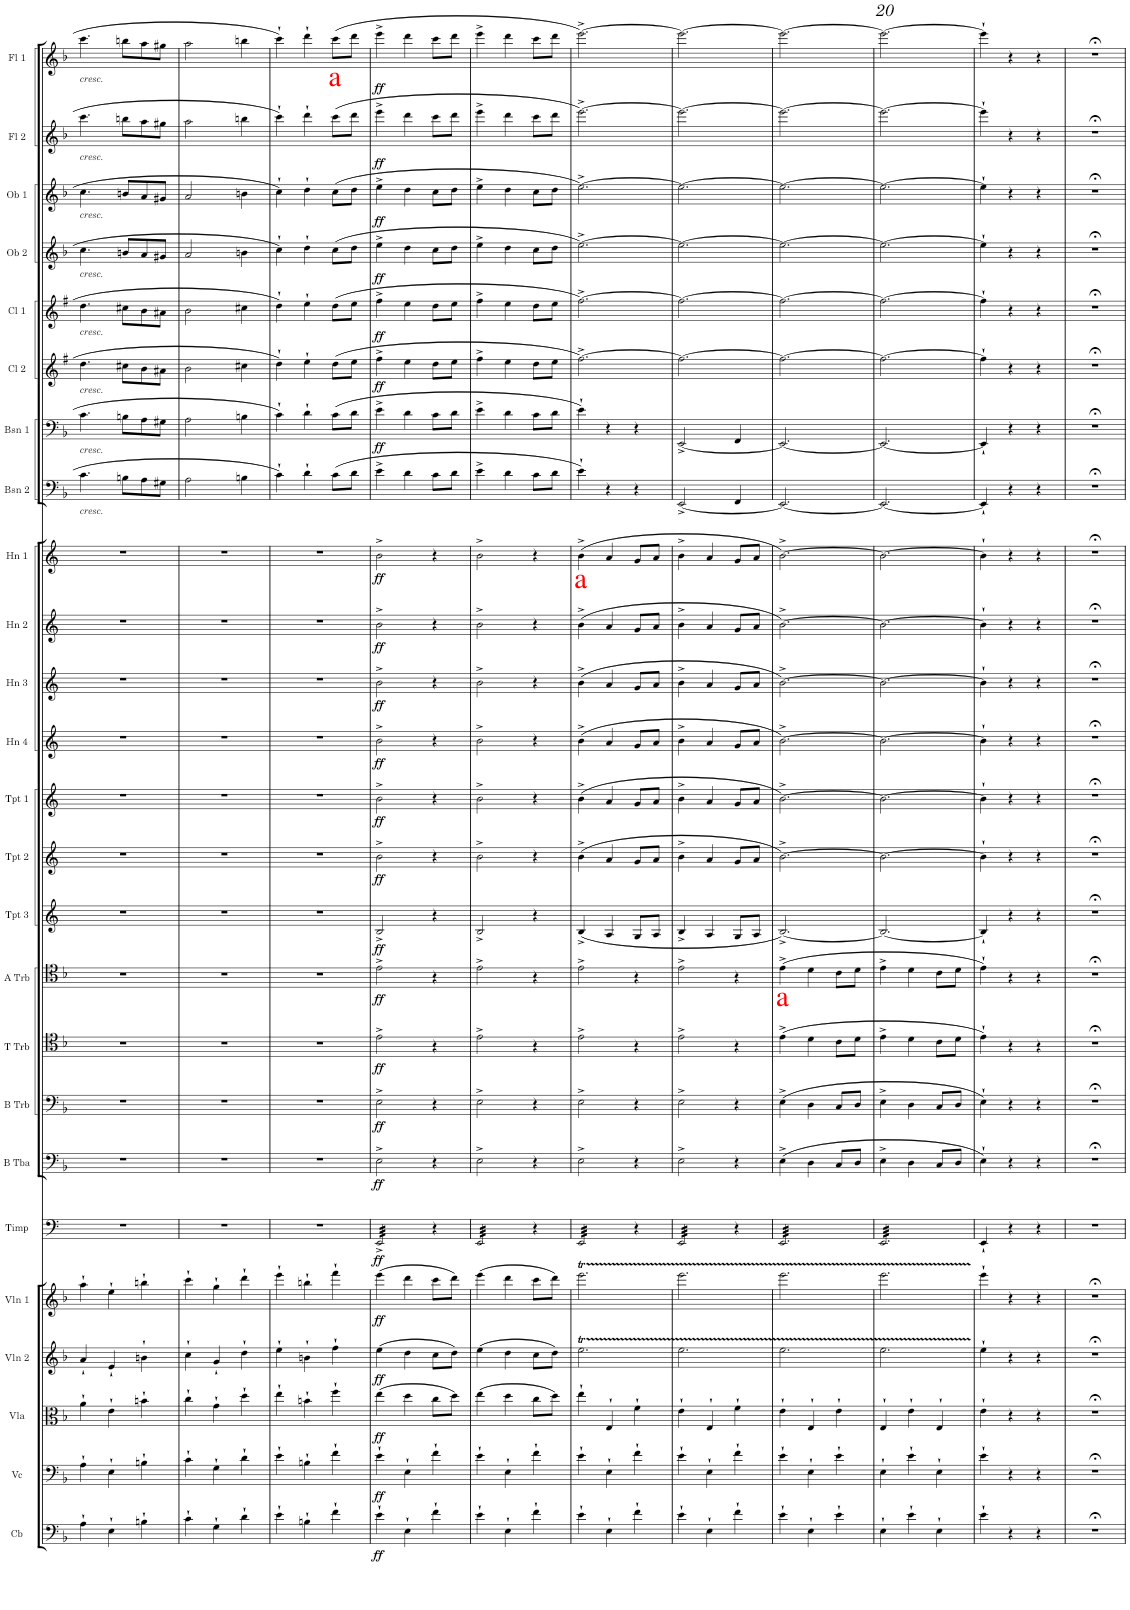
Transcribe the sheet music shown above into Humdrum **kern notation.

**kern	**dynam	**kern	**dynam	**kern	**dynam	**kern	**dynam	**kern	**dynam	**kern	**dynam	**kern	**dynam	**kern	**dynam	**kern	**dynam	**kern	**text	**dynam	**kern	**dynam	**kern	**dynam	**kern	**dynam	**kern	**dynam	**kern	**dynam	**kern	**dynam	**kern	**text	**dynam	**kern	**dynam	**kern	**dynam	**kern	**dynam	**kern	**dynam	**kern	**dynam	**kern	**dynam	**kern	**dynam	**kern	**text
*part25	*part25	*part24	*part24	*part23	*part23	*part22	*part22	*part21	*part21	*part20	*part20	*part19	*part19	*part18	*part18	*part17	*part17	*part16	*part16	*part16	*part15	*part15	*part14	*part14	*part13	*part13	*part12	*part12	*part11	*part11	*part10	*part10	*part9	*part9	*part9	*part8	*part8	*part7	*part7	*part6	*part6	*part5	*part5	*part4	*part4	*part3	*part3	*part2	*part2	*part1	*part1
*staff25	*staff25	*staff24	*staff24	*staff23	*staff23	*staff22	*staff22	*staff21	*staff21	*staff20	*staff20	*staff19	*staff19	*staff18	*staff18	*staff17	*staff17	*staff16	*staff16	*staff16	*staff15	*staff15	*staff14	*staff14	*staff13	*staff13	*staff12	*staff12	*staff11	*staff11	*staff10	*staff10	*staff9	*staff9	*staff9	*staff8	*staff8	*staff7	*staff7	*staff6	*staff6	*staff5	*staff5	*staff4	*staff4	*staff3	*staff3	*staff2	*staff2	*staff1	*staff1
*I"Contrabass	*	*I"Violoncello	*	*I"Viola	*	*I"Violin 2	*	*I"Violin 1	*	*I"Timpani	*	*I"Bass Tuba	*	*I"Bass Trombone	*	*I"Tenor Trombone	*	*I"Alto Trombone	*	*	*I"F Trumpet 3	*	*I"F Trumpet 2	*	*I"F Trumpet 1	*	*I"F Horn 4	*	*I"F Horn 3	*	*I"F Horn 2	*	*I"F Horn 1	*	*	*I"Bassoon 2	*	*I"Bassoon 1	*	*I"Bb Clarinet 2	*	*I"Bb Clarinet 1	*	*I"Oboe 2	*	*I"Oboe 1	*	*I"Flute 2	*	*I"Flute 1	*
*I'Cb	*	*I'Vc	*	*I'Vla	*	*I'Vln 2	*	*I'Vln 1	*	*I'Timp	*	*I'B Tba	*	*I'B Trb	*	*I'T Trb	*	*I'A Trb	*	*	*I'Tpt 3	*	*I'Tpt 2	*	*I'Tpt 1	*	*I'Hn 4	*	*I'Hn 3	*	*I'Hn 2	*	*I'Hn 1	*	*	*I'Bsn 2	*	*I'Bsn 1	*	*I'Cl 2	*	*I'Cl 1	*	*I'Ob 2	*	*I'Ob 1	*	*I'Fl 2	*	*I'Fl 1	*
!!LO:PB:g=z
*clefF4	*	*clefF4	*	*clefC3	*	*clefG2	*	*clefG2	*	*clefF4	*	*clefF4	*	*clefF4	*	*clefC4	*	*clefC4	*	*	*clefG2	*	*clefG2	*	*clefG2	*	*clefG2	*	*clefG2	*	*clefG2	*	*clefG2	*	*	*clefF4	*	*clefF4	*	*clefG2	*	*clefG2	*	*clefG2	*	*clefG2	*	*clefG2	*	*clefG2	*
*Trd7c12	*	*	*	*	*	*	*	*	*	*	*	*	*	*	*	*	*	*	*	*	*Trd1c2	*	*Trd1c2	*	*Trd1c2	*	*Trd4c7	*	*Trd4c7	*	*Trd4c7	*	*Trd4c7	*	*	*	*	*	*	*Trd1c2	*	*Trd1c2	*	*	*	*	*	*	*	*	*
*k[b-]	*	*k[b-]	*	*k[b-]	*	*k[b-]	*	*k[b-]	*	*k[]	*	*k[b-]	*	*k[b-]	*	*k[b-]	*	*k[b-]	*	*	*k[]	*	*k[]	*	*k[]	*	*k[]	*	*k[]	*	*k[]	*	*k[]	*	*	*k[b-]	*	*k[b-]	*	*k[f#]	*	*k[f#]	*	*k[b-]	*	*k[b-]	*	*k[b-]	*	*k[b-]	*
*M3/4	*	*M3/4	*	*M3/4	*	*M3/4	*	*M3/4	*	*M3/4	*	*M3/4	*	*M3/4	*	*M3/4	*	*M3/4	*	*	*M3/4	*	*M3/4	*	*M3/4	*	*M3/4	*	*M3/4	*	*M3/4	*	*M3/4	*	*	*M3/4	*	*M3/4	*	*M3/4	*	*M3/4	*	*M3/4	*	*M3/4	*	*M3/4	*	*M3/4	*
=12	=12	=12	=12	=12	=12	=12	=12	=12	=12	=12	=12	=12	=12	=12	=12	=12	=12	=12	=12	=12	=12	=12	=12	=12	=12	=12	=12	=12	=12	=12	=12	=12	=12	=12	=12	=12	=12	=12	=12	=12	=12	=12	=12	=12	=12	=12	=12	=12	=12	=12	=12
!	!	!	!	!	!	!	!	!	!	!	!	!	!	!	!	!	!	!	!	!	!	!	!	!	!	!	!	!	!	!	!	!	!	!	!	!	!	!	!	!	!	!	!	!	!	!	!	!	!	!LO:TX:b:i:t=cresc.	!
!	!	!	!	!	!	!	!	!	!	!	!	!	!	!	!	!	!	!	!	!	!	!	!	!	!	!	!	!	!	!	!	!	!	!	!	!	!	!	!	!	!	!	!	!	!	!	!	!LO:TX:b:i:t=cresc.	!	!	!
!	!	!	!	!	!	!	!	!	!	!	!	!	!	!	!	!	!	!	!	!	!	!	!	!	!	!	!	!	!	!	!	!	!	!	!	!	!	!	!	!	!	!	!	!	!	!LO:TX:b:i:t=cresc.	!	!	!	!	!
!	!	!	!	!	!	!	!	!	!	!	!	!	!	!	!	!	!	!	!	!	!	!	!	!	!	!	!	!	!	!	!	!	!	!	!	!	!	!	!	!	!	!	!	!LO:TX:b:i:t=cresc.	!	!	!	!	!	!	!
!	!	!	!	!	!	!	!	!	!	!	!	!	!	!	!	!	!	!	!	!	!	!	!	!	!	!	!	!	!	!	!	!	!	!	!	!	!	!	!	!	!	!LO:TX:b:i:t=cresc.	!	!	!	!	!	!	!	!	!
!	!	!	!	!	!	!	!	!	!	!	!	!	!	!	!	!	!	!	!	!	!	!	!	!	!	!	!	!	!	!	!	!	!	!	!	!	!	!	!	!LO:TX:b:i:t=cresc.	!	!	!	!	!	!	!	!	!	!	!
!	!	!	!	!	!	!	!	!	!	!	!	!	!	!	!	!	!	!	!	!	!	!	!	!	!	!	!	!	!	!	!	!	!	!	!	!	!	!LO:TX:b:i:t=cresc.	!	!	!	!	!	!	!	!	!	!	!	!	!
!	!	!	!	!	!	!	!	!	!	!	!	!	!	!	!	!	!	!	!	!	!	!	!	!	!	!	!	!	!	!	!	!	!	!	!	!LO:TX:b:i:t=cresc.	!	!	!	!	!	!	!	!	!	!	!	!	!	!	!
4A`\	.	4A`\	.	4a`\	.	4a`/	.	4aa`\	.	2.r	.	2.r	.	2.r	.	2.r	.	2.r	.	.	2.r	.	2.r	.	2.r	.	2.r	.	2.r	.	2.r	.	2.r	.	.	4.c\	.	4.c\	.	4.dd\	.	4.dd\	.	4.cc\	.	4.cc\	.	4.ccc\	.	4.ccc\	.
4E`\	.	4E`\	.	4e`\	.	4e`/	.	4ee`\	.	.	.	.	.	.	.	.	.	.	.	.	.	.	.	.	.	.	.	.	.	.	.	.	.	.	.	.	.	.	.	.	.	.	.	.	.	.	.	.	.	.	.
.	.	.	.	.	.	.	.	.	.	.	.	.	.	.	.	.	.	.	.	.	.	.	.	.	.	.	.	.	.	.	.	.	.	.	.	8Bn\L	.	8Bn\L	.	8cc#X\L	.	8cc#X\L	.	8bn/L	.	8bn/L	.	8bbn\L	.	8bbn\L	.
4Bn`\	.	4Bn`\	.	4bn`\	.	4bn`\	.	4bbn`\	.	.	.	.	.	.	.	.	.	.	.	.	.	.	.	.	.	.	.	.	.	.	.	.	.	.	.	8A\	.	8A\	.	8b\	.	8b\	.	8a/	.	8a/	.	8aa\	.	8aa\	.
.	.	.	.	.	.	.	.	.	.	.	.	.	.	.	.	.	.	.	.	.	.	.	.	.	.	.	.	.	.	.	.	.	.	.	.	8G#X\J	.	8G#X\J	.	8a#X\J	.	8a#X\J	.	8g#X/J	.	8g#X/J	.	8gg#X\J	.	8gg#X\J	.
=13	=13	=13	=13	=13	=13	=13	=13	=13	=13	=13	=13	=13	=13	=13	=13	=13	=13	=13	=13	=13	=13	=13	=13	=13	=13	=13	=13	=13	=13	=13	=13	=13	=13	=13	=13	=13	=13	=13	=13	=13	=13	=13	=13	=13	=13	=13	=13	=13	=13	=13	=13
4c`\	.	4c`\	.	4cc`\	.	4cc`\	.	4ccc`\	.	2.r	.	2.r	.	2.r	.	2.r	.	2.r	.	.	2.r	.	2.r	.	2.r	.	2.r	.	2.r	.	2.r	.	2.r	.	.	2A\	.	2A\	.	2b\	.	2b\	.	2a/	.	2a/	.	2aa\	.	2aa\	.
4G`\	.	4G`\	.	4g`\	.	4g`/	.	4gg`\	.	.	.	.	.	.	.	.	.	.	.	.	.	.	.	.	.	.	.	.	.	.	.	.	.	.	.	.	.	.	.	.	.	.	.	.	.	.	.	.	.	.	.
4d`\	.	4d`\	.	4dd`\	.	4dd`\	.	4ddd`\	.	.	.	.	.	.	.	.	.	.	.	.	.	.	.	.	.	.	.	.	.	.	.	.	.	.	.	4Bn\	.	4Bn\	.	4cc#X\	.	4cc#X\	.	4bn\	.	4bn\	.	4bbn\	.	4bbn\	.
=14	=14	=14	=14	=14	=14	=14	=14	=14	=14	=14	=14	=14	=14	=14	=14	=14	=14	=14	=14	=14	=14	=14	=14	=14	=14	=14	=14	=14	=14	=14	=14	=14	=14	=14	=14	=14	=14	=14	=14	=14	=14	=14	=14	=14	=14	=14	=14	=14	=14	=14	=14
4e`\	.	4e`\	.	4ee`\	.	4ee`\	.	4eee`\	.	2.r	.	2.r	.	2.r	.	2.r	.	2.r	.	.	2.r	.	2.r	.	2.r	.	2.r	.	2.r	.	2.r	.	2.r	.	.	4c`\	.	4c`\	.	4dd`\	.	4dd`\	.	4cc`\	.	4cc`\	.	4ccc`\	.	4ccc`\	.
4Bn`\	.	4Bn`\	.	4bn`\	.	4bn`\	.	4bbn`\	.	.	.	.	.	.	.	.	.	.	.	.	.	.	.	.	.	.	.	.	.	.	.	.	.	.	.	4d`\	.	4d`\	.	4ee`\	.	4ee`\	.	4dd`\	.	4dd`\	.	4ddd`\	.	4ddd`\	.
!	!	!	!	!	!	!	!	!	!	!	!	!	!	!	!	!	!	!	!	!	!	!	!	!	!	!	!	!	!	!	!	!	!	!	!	!	!	!	!	!	!	!	!	!	!	!	!	!	!	!	!LO:LY:b:color=#FF0000
4f`\	.	4f`\	.	4ff`\	.	4ff`\	.	4fff`\	.	.	.	.	.	.	.	.	.	.	.	.	.	.	.	.	.	.	.	.	.	.	.	.	.	.	.	(8c\L	.	(8c\L	.	(8dd\L	.	(8dd\L	.	(8cc\L	.	(8cc\L	.	(8ccc\L	.	(8ccc\L	a
.	.	.	.	.	.	.	.	.	.	.	.	.	.	.	.	.	.	.	.	.	.	.	.	.	.	.	.	.	.	.	.	.	.	.	.	8d\J	.	8d\J	.	8ee\J	.	8ee\J	.	8dd\J	.	8dd\J	.	8ddd\J	.	8ddd\J	.
=15	=15	=15	=15	=15	=15	=15	=15	=15	=15	=15	=15	=15	=15	=15	=15	=15	=15	=15	=15	=15	=15	=15	=15	=15	=15	=15	=15	=15	=15	=15	=15	=15	=15	=15	=15	=15	=15	=15	=15	=15	=15	=15	=15	=15	=15	=15	=15	=15	=15	=15	=15
!	!LO:DY:b	!	!LO:DY:b	!	!LO:DY:b	!	!LO:DY:b	!	!LO:DY:b	!	!LO:DY:b	!	!LO:DY:b	!	!LO:DY:b	!	!LO:DY:b	!	!	!LO:DY:b	!	!LO:DY:b	!	!LO:DY:b	!	!LO:DY:b	!	!LO:DY:b	!	!LO:DY:b	!	!LO:DY:b	!	!	!LO:DY:b	!	!LO:DY:a	!	!LO:DY:a	!	!LO:DY:a	!	!LO:DY:a	!	!LO:DY:a	!	!LO:DY:a	!	!LO:DY:a	!	!
*	*	*	*	*	*	*	*	*	*	*tremolo	*	*	*	*	*	*	*	*	*	*	*	*	*	*	*	*	*	*	*	*	*	*	*	*	*	*	*	*	*	*	*	*	*	*	*	*	*	*	*	*	*
4e`\	ff	4e`\	ff	(4ee\	ff	(4ee\	ff	(4eee\	ff	32EE^/LLL	ff	2E^\	ff	2E^\	ff	2e^\	ff	2e^\	.	ff	2B^/	ff	2b^\	ff	2b^\	ff	2b^\	ff	2b^\	ff	2b^\	ff	2b^\	.	ff	4e^\	ff	4e^\	ff	4ff#^\	ff	4ff#^\	ff	4ee^\	ff	4ee^\	ff	4eee^\	ff	4eee^\	.
.	.	.	.	.	.	.	.	.	.	32EE^/	.	.	.	.	.	.	.	.	.	.	.	.	.	.	.	.	.	.	.	.	.	.	.	.	.	.	.	.	.	.	.	.	.	.	.	.	.	.	.	.	.
.	.	.	.	.	.	.	.	.	.	32EE^/	.	.	.	.	.	.	.	.	.	.	.	.	.	.	.	.	.	.	.	.	.	.	.	.	.	.	.	.	.	.	.	.	.	.	.	.	.	.	.	.	.
.	.	.	.	.	.	.	.	.	.	32EE^/	.	.	.	.	.	.	.	.	.	.	.	.	.	.	.	.	.	.	.	.	.	.	.	.	.	.	.	.	.	.	.	.	.	.	.	.	.	.	.	.	.
.	.	.	.	.	.	.	.	.	.	32EE^/	.	.	.	.	.	.	.	.	.	.	.	.	.	.	.	.	.	.	.	.	.	.	.	.	.	.	.	.	.	.	.	.	.	.	.	.	.	.	.	.	.
.	.	.	.	.	.	.	.	.	.	32EE^/	.	.	.	.	.	.	.	.	.	.	.	.	.	.	.	.	.	.	.	.	.	.	.	.	.	.	.	.	.	.	.	.	.	.	.	.	.	.	.	.	.
.	.	.	.	.	.	.	.	.	.	32EE^/	.	.	.	.	.	.	.	.	.	.	.	.	.	.	.	.	.	.	.	.	.	.	.	.	.	.	.	.	.	.	.	.	.	.	.	.	.	.	.	.	.
.	.	.	.	.	.	.	.	.	.	32EE^/	.	.	.	.	.	.	.	.	.	.	.	.	.	.	.	.	.	.	.	.	.	.	.	.	.	.	.	.	.	.	.	.	.	.	.	.	.	.	.	.	.
4E`\	.	4E`\	.	4dd\	.	4dd\	.	4ddd\	.	32EE^/	.	.	.	.	.	.	.	.	.	.	.	.	.	.	.	.	.	.	.	.	.	.	.	.	.	4d\	.	4d\	.	4ee\	.	4ee\	.	4dd\	.	4dd\	.	4ddd\	.	4ddd\	.
.	.	.	.	.	.	.	.	.	.	32EE^/	.	.	.	.	.	.	.	.	.	.	.	.	.	.	.	.	.	.	.	.	.	.	.	.	.	.	.	.	.	.	.	.	.	.	.	.	.	.	.	.	.
.	.	.	.	.	.	.	.	.	.	32EE^/	.	.	.	.	.	.	.	.	.	.	.	.	.	.	.	.	.	.	.	.	.	.	.	.	.	.	.	.	.	.	.	.	.	.	.	.	.	.	.	.	.
.	.	.	.	.	.	.	.	.	.	32EE^/	.	.	.	.	.	.	.	.	.	.	.	.	.	.	.	.	.	.	.	.	.	.	.	.	.	.	.	.	.	.	.	.	.	.	.	.	.	.	.	.	.
.	.	.	.	.	.	.	.	.	.	32EE^/	.	.	.	.	.	.	.	.	.	.	.	.	.	.	.	.	.	.	.	.	.	.	.	.	.	.	.	.	.	.	.	.	.	.	.	.	.	.	.	.	.
.	.	.	.	.	.	.	.	.	.	32EE^/	.	.	.	.	.	.	.	.	.	.	.	.	.	.	.	.	.	.	.	.	.	.	.	.	.	.	.	.	.	.	.	.	.	.	.	.	.	.	.	.	.
.	.	.	.	.	.	.	.	.	.	32EE^/	.	.	.	.	.	.	.	.	.	.	.	.	.	.	.	.	.	.	.	.	.	.	.	.	.	.	.	.	.	.	.	.	.	.	.	.	.	.	.	.	.
.	.	.	.	.	.	.	.	.	.	32EE^/JJJ	.	.	.	.	.	.	.	.	.	.	.	.	.	.	.	.	.	.	.	.	.	.	.	.	.	.	.	.	.	.	.	.	.	.	.	.	.	.	.	.	.
4f`\	.	4f`\	.	8cc\L	.	8cc\L	.	8ccc\L	.	4r	.	4r	.	4r	.	4r	.	4r	.	.	4r	.	4r	.	4r	.	4r	.	4r	.	4r	.	4r	.	.	8c\L	.	8c\L	.	8dd\L	.	8dd\L	.	8cc\L	.	8cc\L	.	8ccc\L	.	8ccc\L	.
.	.	.	.	8dd\J)	.	8dd\J)	.	8ddd\J)	.	.	.	.	.	.	.	.	.	.	.	.	.	.	.	.	.	.	.	.	.	.	.	.	.	.	.	8d\J	.	8d\J	.	8ee\J	.	8ee\J	.	8dd\J	.	8dd\J	.	8ddd\J	.	8ddd\J	.
=16	=16	=16	=16	=16	=16	=16	=16	=16	=16	=16	=16	=16	=16	=16	=16	=16	=16	=16	=16	=16	=16	=16	=16	=16	=16	=16	=16	=16	=16	=16	=16	=16	=16	=16	=16	=16	=16	=16	=16	=16	=16	=16	=16	=16	=16	=16	=16	=16	=16	=16	=16
4e`\	.	4e`\	.	(4ee\	.	(4ee\	.	(4eee\	.	32EE/LLL	.	2E^\	.	2E^\	.	2e^\	.	2e^\	.	.	2B^/	.	2b^\	.	2b^\	.	2b^\	.	2b^\	.	2b^\	.	2b^\	.	.	4e^\	.	4e^\	.	4ff#^\	.	4ff#^\	.	4ee^\	.	4ee^\	.	4eee^\	.	4eee^\	.
.	.	.	.	.	.	.	.	.	.	32EE/	.	.	.	.	.	.	.	.	.	.	.	.	.	.	.	.	.	.	.	.	.	.	.	.	.	.	.	.	.	.	.	.	.	.	.	.	.	.	.	.	.
.	.	.	.	.	.	.	.	.	.	32EE/	.	.	.	.	.	.	.	.	.	.	.	.	.	.	.	.	.	.	.	.	.	.	.	.	.	.	.	.	.	.	.	.	.	.	.	.	.	.	.	.	.
.	.	.	.	.	.	.	.	.	.	32EE/	.	.	.	.	.	.	.	.	.	.	.	.	.	.	.	.	.	.	.	.	.	.	.	.	.	.	.	.	.	.	.	.	.	.	.	.	.	.	.	.	.
.	.	.	.	.	.	.	.	.	.	32EE/	.	.	.	.	.	.	.	.	.	.	.	.	.	.	.	.	.	.	.	.	.	.	.	.	.	.	.	.	.	.	.	.	.	.	.	.	.	.	.	.	.
.	.	.	.	.	.	.	.	.	.	32EE/	.	.	.	.	.	.	.	.	.	.	.	.	.	.	.	.	.	.	.	.	.	.	.	.	.	.	.	.	.	.	.	.	.	.	.	.	.	.	.	.	.
.	.	.	.	.	.	.	.	.	.	32EE/	.	.	.	.	.	.	.	.	.	.	.	.	.	.	.	.	.	.	.	.	.	.	.	.	.	.	.	.	.	.	.	.	.	.	.	.	.	.	.	.	.
.	.	.	.	.	.	.	.	.	.	32EE/	.	.	.	.	.	.	.	.	.	.	.	.	.	.	.	.	.	.	.	.	.	.	.	.	.	.	.	.	.	.	.	.	.	.	.	.	.	.	.	.	.
4E`\	.	4E`\	.	4dd\	.	4dd\	.	4ddd\	.	32EE/	.	.	.	.	.	.	.	.	.	.	.	.	.	.	.	.	.	.	.	.	.	.	.	.	.	4d\	.	4d\	.	4ee\	.	4ee\	.	4dd\	.	4dd\	.	4ddd\	.	4ddd\	.
.	.	.	.	.	.	.	.	.	.	32EE/	.	.	.	.	.	.	.	.	.	.	.	.	.	.	.	.	.	.	.	.	.	.	.	.	.	.	.	.	.	.	.	.	.	.	.	.	.	.	.	.	.
.	.	.	.	.	.	.	.	.	.	32EE/	.	.	.	.	.	.	.	.	.	.	.	.	.	.	.	.	.	.	.	.	.	.	.	.	.	.	.	.	.	.	.	.	.	.	.	.	.	.	.	.	.
.	.	.	.	.	.	.	.	.	.	32EE/	.	.	.	.	.	.	.	.	.	.	.	.	.	.	.	.	.	.	.	.	.	.	.	.	.	.	.	.	.	.	.	.	.	.	.	.	.	.	.	.	.
.	.	.	.	.	.	.	.	.	.	32EE/	.	.	.	.	.	.	.	.	.	.	.	.	.	.	.	.	.	.	.	.	.	.	.	.	.	.	.	.	.	.	.	.	.	.	.	.	.	.	.	.	.
.	.	.	.	.	.	.	.	.	.	32EE/	.	.	.	.	.	.	.	.	.	.	.	.	.	.	.	.	.	.	.	.	.	.	.	.	.	.	.	.	.	.	.	.	.	.	.	.	.	.	.	.	.
.	.	.	.	.	.	.	.	.	.	32EE/	.	.	.	.	.	.	.	.	.	.	.	.	.	.	.	.	.	.	.	.	.	.	.	.	.	.	.	.	.	.	.	.	.	.	.	.	.	.	.	.	.
.	.	.	.	.	.	.	.	.	.	32EE/JJJ	.	.	.	.	.	.	.	.	.	.	.	.	.	.	.	.	.	.	.	.	.	.	.	.	.	.	.	.	.	.	.	.	.	.	.	.	.	.	.	.	.
4f`\	.	4f`\	.	8cc\L	.	8cc\L	.	8ccc\L	.	4r	.	4r	.	4r	.	4r	.	4r	.	.	4r	.	4r	.	4r	.	4r	.	4r	.	4r	.	4r	.	.	8c\L	.	8c\L	.	8dd\L	.	8dd\L	.	8cc\L	.	8cc\L	.	8ccc\L	.	8ccc\L	.
.	.	.	.	8dd\J)	.	8dd\J)	.	8ddd\J)	.	.	.	.	.	.	.	.	.	.	.	.	.	.	.	.	.	.	.	.	.	.	.	.	.	.	.	8d\J	.	8d\J	.	8ee\J	.	8ee\J	.	8dd\J	.	8dd\J	.	8ddd\J	.	8ddd\J	.
=17	=17	=17	=17	=17	=17	=17	=17	=17	=17	=17	=17	=17	=17	=17	=17	=17	=17	=17	=17	=17	=17	=17	=17	=17	=17	=17	=17	=17	=17	=17	=17	=17	=17	=17	=17	=17	=17	=17	=17	=17	=17	=17	=17	=17	=17	=17	=17	=17	=17	=17	=17
!	!	!	!	!	!	!	!	!	!	!	!	!	!	!	!	!	!	!	!	!	!	!	!	!	!	!	!	!	!	!	!	!	!	!LO:LY:b:color=#FF0000	!	!	!	!	!	!	!	!	!	!	!	!	!	!	!	!	!
4e`\	.	4e`\	.	4ee`\	.	2.eet\	.	2.eeet\	.	32EE/LLL	.	2E^\	.	2E^\	.	2e^\	.	2e^\	.	.	(<4B^/	.	(4b^\	.	(4b^\	.	(4b^\	.	(4b^\	.	(4b^\	.	(4b^\	a	.	4e`\)	.	4e`\)	.	[2.ff#^\)	.	[2.ff#^\)	.	[2.ee^\)	.	[2.ee^\)	.	[2.eee^\)	.	[2.eee^\)	.
.	.	.	.	.	.	.	.	.	.	32EE/	.	.	.	.	.	.	.	.	.	.	.	.	.	.	.	.	.	.	.	.	.	.	.	.	.	.	.	.	.	.	.	.	.	.	.	.	.	.	.	.	.
.	.	.	.	.	.	.	.	.	.	32EE/	.	.	.	.	.	.	.	.	.	.	.	.	.	.	.	.	.	.	.	.	.	.	.	.	.	.	.	.	.	.	.	.	.	.	.	.	.	.	.	.	.
.	.	.	.	.	.	.	.	.	.	32EE/	.	.	.	.	.	.	.	.	.	.	.	.	.	.	.	.	.	.	.	.	.	.	.	.	.	.	.	.	.	.	.	.	.	.	.	.	.	.	.	.	.
.	.	.	.	.	.	.	.	.	.	32EE/	.	.	.	.	.	.	.	.	.	.	.	.	.	.	.	.	.	.	.	.	.	.	.	.	.	.	.	.	.	.	.	.	.	.	.	.	.	.	.	.	.
.	.	.	.	.	.	.	.	.	.	32EE/	.	.	.	.	.	.	.	.	.	.	.	.	.	.	.	.	.	.	.	.	.	.	.	.	.	.	.	.	.	.	.	.	.	.	.	.	.	.	.	.	.
.	.	.	.	.	.	.	.	.	.	32EE/	.	.	.	.	.	.	.	.	.	.	.	.	.	.	.	.	.	.	.	.	.	.	.	.	.	.	.	.	.	.	.	.	.	.	.	.	.	.	.	.	.
.	.	.	.	.	.	.	.	.	.	32EE/	.	.	.	.	.	.	.	.	.	.	.	.	.	.	.	.	.	.	.	.	.	.	.	.	.	.	.	.	.	.	.	.	.	.	.	.	.	.	.	.	.
4E`\	.	4E`\	.	4E`>/	.	.	.	.	.	32EE/	.	.	.	.	.	.	.	.	.	.	4A/	.	4a/	.	4a/	.	4a/	.	4a/	.	4a/	.	4a/	.	.	4r	.	4r	.	.	.	.	.	.	.	.	.	.	.	.	.
.	.	.	.	.	.	.	.	.	.	32EE/	.	.	.	.	.	.	.	.	.	.	.	.	.	.	.	.	.	.	.	.	.	.	.	.	.	.	.	.	.	.	.	.	.	.	.	.	.	.	.	.	.
.	.	.	.	.	.	.	.	.	.	32EE/	.	.	.	.	.	.	.	.	.	.	.	.	.	.	.	.	.	.	.	.	.	.	.	.	.	.	.	.	.	.	.	.	.	.	.	.	.	.	.	.	.
.	.	.	.	.	.	.	.	.	.	32EE/	.	.	.	.	.	.	.	.	.	.	.	.	.	.	.	.	.	.	.	.	.	.	.	.	.	.	.	.	.	.	.	.	.	.	.	.	.	.	.	.	.
.	.	.	.	.	.	.	.	.	.	32EE/	.	.	.	.	.	.	.	.	.	.	.	.	.	.	.	.	.	.	.	.	.	.	.	.	.	.	.	.	.	.	.	.	.	.	.	.	.	.	.	.	.
.	.	.	.	.	.	.	.	.	.	32EE/	.	.	.	.	.	.	.	.	.	.	.	.	.	.	.	.	.	.	.	.	.	.	.	.	.	.	.	.	.	.	.	.	.	.	.	.	.	.	.	.	.
.	.	.	.	.	.	.	.	.	.	32EE/	.	.	.	.	.	.	.	.	.	.	.	.	.	.	.	.	.	.	.	.	.	.	.	.	.	.	.	.	.	.	.	.	.	.	.	.	.	.	.	.	.
.	.	.	.	.	.	.	.	.	.	32EE/JJJ	.	.	.	.	.	.	.	.	.	.	.	.	.	.	.	.	.	.	.	.	.	.	.	.	.	.	.	.	.	.	.	.	.	.	.	.	.	.	.	.	.
4f`\	.	4f`\	.	4f`\	.	.	.	.	.	4r	.	4r	.	4r	.	4r	.	4r	.	.	8G/L	.	8g/L	.	8g/L	.	8g/L	.	8g/L	.	8g/L	.	8g/L	.	.	4r	.	4r	.	.	.	.	.	.	.	.	.	.	.	.	.
.	.	.	.	.	.	.	.	.	.	.	.	.	.	.	.	.	.	.	.	.	8A/J	.	8a/J	.	8a/J	.	8a/J	.	8a/J	.	8a/J	.	8a/J	.	.	.	.	.	.	.	.	.	.	.	.	.	.	.	.	.	.
=18	=18	=18	=18	=18	=18	=18	=18	=18	=18	=18	=18	=18	=18	=18	=18	=18	=18	=18	=18	=18	=18	=18	=18	=18	=18	=18	=18	=18	=18	=18	=18	=18	=18	=18	=18	=18	=18	=18	=18	=18	=18	=18	=18	=18	=18	=18	=18	=18	=18	=18	=18
4e`\	.	4e`\	.	4e`\	.	2.ee\	.	2.eee\	.	32EE/LLL	.	2E^\	.	2E^\	.	2e^\	.	2e^\	.	.	4B^/	.	4b^\	.	4b^\	.	4b^\	.	4b^\	.	4b^\	.	4b^\	.	.	[2EE^/	.	[2EE^/	.	2.ff#\_	.	2.ff#\_	.	2.ee\_	.	2.ee\_	.	2.eee\_	.	2.eee\_	.
.	.	.	.	.	.	.	.	.	.	32EE/	.	.	.	.	.	.	.	.	.	.	.	.	.	.	.	.	.	.	.	.	.	.	.	.	.	.	.	.	.	.	.	.	.	.	.	.	.	.	.	.	.
.	.	.	.	.	.	.	.	.	.	32EE/	.	.	.	.	.	.	.	.	.	.	.	.	.	.	.	.	.	.	.	.	.	.	.	.	.	.	.	.	.	.	.	.	.	.	.	.	.	.	.	.	.
.	.	.	.	.	.	.	.	.	.	32EE/	.	.	.	.	.	.	.	.	.	.	.	.	.	.	.	.	.	.	.	.	.	.	.	.	.	.	.	.	.	.	.	.	.	.	.	.	.	.	.	.	.
.	.	.	.	.	.	.	.	.	.	32EE/	.	.	.	.	.	.	.	.	.	.	.	.	.	.	.	.	.	.	.	.	.	.	.	.	.	.	.	.	.	.	.	.	.	.	.	.	.	.	.	.	.
.	.	.	.	.	.	.	.	.	.	32EE/	.	.	.	.	.	.	.	.	.	.	.	.	.	.	.	.	.	.	.	.	.	.	.	.	.	.	.	.	.	.	.	.	.	.	.	.	.	.	.	.	.
.	.	.	.	.	.	.	.	.	.	32EE/	.	.	.	.	.	.	.	.	.	.	.	.	.	.	.	.	.	.	.	.	.	.	.	.	.	.	.	.	.	.	.	.	.	.	.	.	.	.	.	.	.
.	.	.	.	.	.	.	.	.	.	32EE/	.	.	.	.	.	.	.	.	.	.	.	.	.	.	.	.	.	.	.	.	.	.	.	.	.	.	.	.	.	.	.	.	.	.	.	.	.	.	.	.	.
4E`\	.	4E`\	.	4E`>/	.	.	.	.	.	32EE/	.	.	.	.	.	.	.	.	.	.	4A/	.	4a/	.	4a/	.	4a/	.	4a/	.	4a/	.	4a/	.	.	.	.	.	.	.	.	.	.	.	.	.	.	.	.	.	.
.	.	.	.	.	.	.	.	.	.	32EE/	.	.	.	.	.	.	.	.	.	.	.	.	.	.	.	.	.	.	.	.	.	.	.	.	.	.	.	.	.	.	.	.	.	.	.	.	.	.	.	.	.
.	.	.	.	.	.	.	.	.	.	32EE/	.	.	.	.	.	.	.	.	.	.	.	.	.	.	.	.	.	.	.	.	.	.	.	.	.	.	.	.	.	.	.	.	.	.	.	.	.	.	.	.	.
.	.	.	.	.	.	.	.	.	.	32EE/	.	.	.	.	.	.	.	.	.	.	.	.	.	.	.	.	.	.	.	.	.	.	.	.	.	.	.	.	.	.	.	.	.	.	.	.	.	.	.	.	.
.	.	.	.	.	.	.	.	.	.	32EE/	.	.	.	.	.	.	.	.	.	.	.	.	.	.	.	.	.	.	.	.	.	.	.	.	.	.	.	.	.	.	.	.	.	.	.	.	.	.	.	.	.
.	.	.	.	.	.	.	.	.	.	32EE/	.	.	.	.	.	.	.	.	.	.	.	.	.	.	.	.	.	.	.	.	.	.	.	.	.	.	.	.	.	.	.	.	.	.	.	.	.	.	.	.	.
.	.	.	.	.	.	.	.	.	.	32EE/	.	.	.	.	.	.	.	.	.	.	.	.	.	.	.	.	.	.	.	.	.	.	.	.	.	.	.	.	.	.	.	.	.	.	.	.	.	.	.	.	.
.	.	.	.	.	.	.	.	.	.	32EE/JJJ	.	.	.	.	.	.	.	.	.	.	.	.	.	.	.	.	.	.	.	.	.	.	.	.	.	.	.	.	.	.	.	.	.	.	.	.	.	.	.	.	.
4f`\	.	4f`\	.	4f`\	.	.	.	.	.	4r	.	4r	.	4r	.	4r	.	4r	.	.	8G/L	.	8g/L	.	8g/L	.	8g/L	.	8g/L	.	8g/L	.	8g/L	.	.	4FF/	.	4FF/	.	.	.	.	.	.	.	.	.	.	.	.	.
.	.	.	.	.	.	.	.	.	.	.	.	.	.	.	.	.	.	.	.	.	8A/J	.	8a/J	.	8a/J	.	8a/J	.	8a/J	.	8a/J	.	8a/J	.	.	.	.	.	.	.	.	.	.	.	.	.	.	.	.	.	.
=19	=19	=19	=19	=19	=19	=19	=19	=19	=19	=19	=19	=19	=19	=19	=19	=19	=19	=19	=19	=19	=19	=19	=19	=19	=19	=19	=19	=19	=19	=19	=19	=19	=19	=19	=19	=19	=19	=19	=19	=19	=19	=19	=19	=19	=19	=19	=19	=19	=19	=19	=19
!	!	!	!	!	!	!	!	!	!	!	!	!	!	!	!	!	!	!	!LO:LY:b:color=#FF0000	!	!	!	!	!	!	!	!	!	!	!	!	!	!	!	!	!	!	!	!	!	!	!	!	!	!	!	!	!	!	!	!
4e`\	.	4e`\	.	4e`\	.	2.ee\	.	2.eee\	.	32EE/LLL	.	(4E^\	.	(4E^\	.	(4e^\	.	(4e^\	a	.	[2.B^/)	.	[2.b^\)	.	[2.b^\)	.	[2.b^\)	.	[2.b^\)	.	[2.b^\)	.	[2.b^\)	.	.	2.EE/_	.	2.EE/_	.	2.ff#\_	.	2.ff#\_	.	2.ee\_	.	2.ee\_	.	2.eee\_	.	2.eee\_	.
.	.	.	.	.	.	.	.	.	.	32EE/	.	.	.	.	.	.	.	.	.	.	.	.	.	.	.	.	.	.	.	.	.	.	.	.	.	.	.	.	.	.	.	.	.	.	.	.	.	.	.	.	.
.	.	.	.	.	.	.	.	.	.	32EE/	.	.	.	.	.	.	.	.	.	.	.	.	.	.	.	.	.	.	.	.	.	.	.	.	.	.	.	.	.	.	.	.	.	.	.	.	.	.	.	.	.
.	.	.	.	.	.	.	.	.	.	32EE/	.	.	.	.	.	.	.	.	.	.	.	.	.	.	.	.	.	.	.	.	.	.	.	.	.	.	.	.	.	.	.	.	.	.	.	.	.	.	.	.	.
.	.	.	.	.	.	.	.	.	.	32EE/	.	.	.	.	.	.	.	.	.	.	.	.	.	.	.	.	.	.	.	.	.	.	.	.	.	.	.	.	.	.	.	.	.	.	.	.	.	.	.	.	.
.	.	.	.	.	.	.	.	.	.	32EE/	.	.	.	.	.	.	.	.	.	.	.	.	.	.	.	.	.	.	.	.	.	.	.	.	.	.	.	.	.	.	.	.	.	.	.	.	.	.	.	.	.
.	.	.	.	.	.	.	.	.	.	32EE/	.	.	.	.	.	.	.	.	.	.	.	.	.	.	.	.	.	.	.	.	.	.	.	.	.	.	.	.	.	.	.	.	.	.	.	.	.	.	.	.	.
.	.	.	.	.	.	.	.	.	.	32EE/	.	.	.	.	.	.	.	.	.	.	.	.	.	.	.	.	.	.	.	.	.	.	.	.	.	.	.	.	.	.	.	.	.	.	.	.	.	.	.	.	.
4E`\	.	4E`\	.	4E`>/	.	.	.	.	.	32EE/	.	4D\	.	4D\	.	4d\	.	4d\	.	.	.	.	.	.	.	.	.	.	.	.	.	.	.	.	.	.	.	.	.	.	.	.	.	.	.	.	.	.	.	.	.
.	.	.	.	.	.	.	.	.	.	32EE/	.	.	.	.	.	.	.	.	.	.	.	.	.	.	.	.	.	.	.	.	.	.	.	.	.	.	.	.	.	.	.	.	.	.	.	.	.	.	.	.	.
.	.	.	.	.	.	.	.	.	.	32EE/	.	.	.	.	.	.	.	.	.	.	.	.	.	.	.	.	.	.	.	.	.	.	.	.	.	.	.	.	.	.	.	.	.	.	.	.	.	.	.	.	.
.	.	.	.	.	.	.	.	.	.	32EE/	.	.	.	.	.	.	.	.	.	.	.	.	.	.	.	.	.	.	.	.	.	.	.	.	.	.	.	.	.	.	.	.	.	.	.	.	.	.	.	.	.
.	.	.	.	.	.	.	.	.	.	32EE/	.	.	.	.	.	.	.	.	.	.	.	.	.	.	.	.	.	.	.	.	.	.	.	.	.	.	.	.	.	.	.	.	.	.	.	.	.	.	.	.	.
.	.	.	.	.	.	.	.	.	.	32EE/	.	.	.	.	.	.	.	.	.	.	.	.	.	.	.	.	.	.	.	.	.	.	.	.	.	.	.	.	.	.	.	.	.	.	.	.	.	.	.	.	.
.	.	.	.	.	.	.	.	.	.	32EE/	.	.	.	.	.	.	.	.	.	.	.	.	.	.	.	.	.	.	.	.	.	.	.	.	.	.	.	.	.	.	.	.	.	.	.	.	.	.	.	.	.
.	.	.	.	.	.	.	.	.	.	32EE/	.	.	.	.	.	.	.	.	.	.	.	.	.	.	.	.	.	.	.	.	.	.	.	.	.	.	.	.	.	.	.	.	.	.	.	.	.	.	.	.	.
4e`\	.	4e`\	.	4e`\	.	.	.	.	.	32EE/	.	8C/L	.	8C/L	.	8c\L	.	8c\L	.	.	.	.	.	.	.	.	.	.	.	.	.	.	.	.	.	.	.	.	.	.	.	.	.	.	.	.	.	.	.	.	.
.	.	.	.	.	.	.	.	.	.	32EE/	.	.	.	.	.	.	.	.	.	.	.	.	.	.	.	.	.	.	.	.	.	.	.	.	.	.	.	.	.	.	.	.	.	.	.	.	.	.	.	.	.
.	.	.	.	.	.	.	.	.	.	32EE/	.	.	.	.	.	.	.	.	.	.	.	.	.	.	.	.	.	.	.	.	.	.	.	.	.	.	.	.	.	.	.	.	.	.	.	.	.	.	.	.	.
.	.	.	.	.	.	.	.	.	.	32EE/	.	.	.	.	.	.	.	.	.	.	.	.	.	.	.	.	.	.	.	.	.	.	.	.	.	.	.	.	.	.	.	.	.	.	.	.	.	.	.	.	.
.	.	.	.	.	.	.	.	.	.	32EE/	.	8D/J	.	8D/J	.	8d\J	.	8d\J	.	.	.	.	.	.	.	.	.	.	.	.	.	.	.	.	.	.	.	.	.	.	.	.	.	.	.	.	.	.	.	.	.
.	.	.	.	.	.	.	.	.	.	32EE/	.	.	.	.	.	.	.	.	.	.	.	.	.	.	.	.	.	.	.	.	.	.	.	.	.	.	.	.	.	.	.	.	.	.	.	.	.	.	.	.	.
.	.	.	.	.	.	.	.	.	.	32EE/	.	.	.	.	.	.	.	.	.	.	.	.	.	.	.	.	.	.	.	.	.	.	.	.	.	.	.	.	.	.	.	.	.	.	.	.	.	.	.	.	.
.	.	.	.	.	.	.	.	.	.	32EE/JJJ	.	.	.	.	.	.	.	.	.	.	.	.	.	.	.	.	.	.	.	.	.	.	.	.	.	.	.	.	.	.	.	.	.	.	.	.	.	.	.	.	.
=20	=20	=20	=20	=20	=20	=20	=20	=20	=20	=20	=20	=20	=20	=20	=20	=20	=20	=20	=20	=20	=20	=20	=20	=20	=20	=20	=20	=20	=20	=20	=20	=20	=20	=20	=20	=20	=20	=20	=20	=20	=20	=20	=20	=20	=20	=20	=20	=20	=20	=20	=20
4E`\	.	4E`\	.	4E`>/	.	2.eeTTT\	.	2.eeeTTT\	.	32EE/LLL	.	4E^\	.	4E^\	.	4e^\	.	4e^\	.	.	2.B/_	.	2.b\_	.	2.b\_	.	2.b\_	.	2.b\_	.	2.b\_	.	2.b\_	.	.	2.EE/_	.	2.EE/_	.	2.ff#\_	.	2.ff#\_	.	2.ee\_	.	2.ee\_	.	2.eee\_	.	2.eee\_	.
.	.	.	.	.	.	.	.	.	.	32EE/	.	.	.	.	.	.	.	.	.	.	.	.	.	.	.	.	.	.	.	.	.	.	.	.	.	.	.	.	.	.	.	.	.	.	.	.	.	.	.	.	.
.	.	.	.	.	.	.	.	.	.	32EE/	.	.	.	.	.	.	.	.	.	.	.	.	.	.	.	.	.	.	.	.	.	.	.	.	.	.	.	.	.	.	.	.	.	.	.	.	.	.	.	.	.
.	.	.	.	.	.	.	.	.	.	32EE/	.	.	.	.	.	.	.	.	.	.	.	.	.	.	.	.	.	.	.	.	.	.	.	.	.	.	.	.	.	.	.	.	.	.	.	.	.	.	.	.	.
.	.	.	.	.	.	.	.	.	.	32EE/	.	.	.	.	.	.	.	.	.	.	.	.	.	.	.	.	.	.	.	.	.	.	.	.	.	.	.	.	.	.	.	.	.	.	.	.	.	.	.	.	.
.	.	.	.	.	.	.	.	.	.	32EE/	.	.	.	.	.	.	.	.	.	.	.	.	.	.	.	.	.	.	.	.	.	.	.	.	.	.	.	.	.	.	.	.	.	.	.	.	.	.	.	.	.
.	.	.	.	.	.	.	.	.	.	32EE/	.	.	.	.	.	.	.	.	.	.	.	.	.	.	.	.	.	.	.	.	.	.	.	.	.	.	.	.	.	.	.	.	.	.	.	.	.	.	.	.	.
.	.	.	.	.	.	.	.	.	.	32EE/	.	.	.	.	.	.	.	.	.	.	.	.	.	.	.	.	.	.	.	.	.	.	.	.	.	.	.	.	.	.	.	.	.	.	.	.	.	.	.	.	.
4e`\	.	4e`\	.	4e`\	.	.	.	.	.	32EE/	.	4D\	.	4D\	.	4d\	.	4d\	.	.	.	.	.	.	.	.	.	.	.	.	.	.	.	.	.	.	.	.	.	.	.	.	.	.	.	.	.	.	.	.	.
.	.	.	.	.	.	.	.	.	.	32EE/	.	.	.	.	.	.	.	.	.	.	.	.	.	.	.	.	.	.	.	.	.	.	.	.	.	.	.	.	.	.	.	.	.	.	.	.	.	.	.	.	.
.	.	.	.	.	.	.	.	.	.	32EE/	.	.	.	.	.	.	.	.	.	.	.	.	.	.	.	.	.	.	.	.	.	.	.	.	.	.	.	.	.	.	.	.	.	.	.	.	.	.	.	.	.
.	.	.	.	.	.	.	.	.	.	32EE/	.	.	.	.	.	.	.	.	.	.	.	.	.	.	.	.	.	.	.	.	.	.	.	.	.	.	.	.	.	.	.	.	.	.	.	.	.	.	.	.	.
.	.	.	.	.	.	.	.	.	.	32EE/	.	.	.	.	.	.	.	.	.	.	.	.	.	.	.	.	.	.	.	.	.	.	.	.	.	.	.	.	.	.	.	.	.	.	.	.	.	.	.	.	.
.	.	.	.	.	.	.	.	.	.	32EE/	.	.	.	.	.	.	.	.	.	.	.	.	.	.	.	.	.	.	.	.	.	.	.	.	.	.	.	.	.	.	.	.	.	.	.	.	.	.	.	.	.
.	.	.	.	.	.	.	.	.	.	32EE/	.	.	.	.	.	.	.	.	.	.	.	.	.	.	.	.	.	.	.	.	.	.	.	.	.	.	.	.	.	.	.	.	.	.	.	.	.	.	.	.	.
.	.	.	.	.	.	.	.	.	.	32EE/	.	.	.	.	.	.	.	.	.	.	.	.	.	.	.	.	.	.	.	.	.	.	.	.	.	.	.	.	.	.	.	.	.	.	.	.	.	.	.	.	.
4E`\	.	4E`\	.	4E`>/	.	.	.	.	.	32EE/	.	8C/L	.	8C/L	.	8c\L	.	8c\L	.	.	.	.	.	.	.	.	.	.	.	.	.	.	.	.	.	.	.	.	.	.	.	.	.	.	.	.	.	.	.	.	.
.	.	.	.	.	.	.	.	.	.	32EE/	.	.	.	.	.	.	.	.	.	.	.	.	.	.	.	.	.	.	.	.	.	.	.	.	.	.	.	.	.	.	.	.	.	.	.	.	.	.	.	.	.
.	.	.	.	.	.	.	.	.	.	32EE/	.	.	.	.	.	.	.	.	.	.	.	.	.	.	.	.	.	.	.	.	.	.	.	.	.	.	.	.	.	.	.	.	.	.	.	.	.	.	.	.	.
.	.	.	.	.	.	.	.	.	.	32EE/	.	.	.	.	.	.	.	.	.	.	.	.	.	.	.	.	.	.	.	.	.	.	.	.	.	.	.	.	.	.	.	.	.	.	.	.	.	.	.	.	.
.	.	.	.	.	.	.	.	.	.	32EE/	.	8D/J	.	8D/J	.	8d\J	.	8d\J	.	.	.	.	.	.	.	.	.	.	.	.	.	.	.	.	.	.	.	.	.	.	.	.	.	.	.	.	.	.	.	.	.
.	.	.	.	.	.	.	.	.	.	32EE/	.	.	.	.	.	.	.	.	.	.	.	.	.	.	.	.	.	.	.	.	.	.	.	.	.	.	.	.	.	.	.	.	.	.	.	.	.	.	.	.	.
.	.	.	.	.	.	.	.	.	.	32EE/	.	.	.	.	.	.	.	.	.	.	.	.	.	.	.	.	.	.	.	.	.	.	.	.	.	.	.	.	.	.	.	.	.	.	.	.	.	.	.	.	.
.	.	.	.	.	.	.	.	.	.	32EE/JJJ	.	.	.	.	.	.	.	.	.	.	.	.	.	.	.	.	.	.	.	.	.	.	.	.	.	.	.	.	.	.	.	.	.	.	.	.	.	.	.	.	.
*	*	*	*	*	*	*	*	*	*	*Xtremolo	*	*	*	*	*	*	*	*	*	*	*	*	*	*	*	*	*	*	*	*	*	*	*	*	*	*	*	*	*	*	*	*	*	*	*	*	*	*	*	*	*
=21	=21	=21	=21	=21	=21	=21	=21	=21	=21	=21	=21	=21	=21	=21	=21	=21	=21	=21	=21	=21	=21	=21	=21	=21	=21	=21	=21	=21	=21	=21	=21	=21	=21	=21	=21	=21	=21	=21	=21	=21	=21	=21	=21	=21	=21	=21	=21	=21	=21	=21	=21
4e`\	.	4e`\	.	4e`\	.	4ee`\	.	4eee`\	.	4EE`/	.	4E`\)	.	4E`\)	.	4e`\)	.	4e`\)	.	.	4B`/]	.	4b`\]	.	4b`\]	.	4b`\]	.	4b`\]	.	4b`\]	.	4b`\]	.	.	4EE`/]	.	4EE`/]	.	4ff#`\]	.	4ff#`\]	.	4ee`\]	.	4ee`\]	.	4eee`\]	.	4eee`\]	.
4r	.	4r	.	4r	.	4r	.	4r	.	4r	.	4r	.	4r	.	4r	.	4r	.	.	4r	.	4r	.	4r	.	4r	.	4r	.	4r	.	4r	.	.	4r	.	4r	.	4r	.	4r	.	4r	.	4r	.	4r	.	4r	.
4r	.	4r	.	4r	.	4r	.	4r	.	4r	.	4r	.	4r	.	4r	.	4r	.	.	4r	.	4r	.	4r	.	4r	.	4r	.	4r	.	4r	.	.	4r	.	4r	.	4r	.	4r	.	4r	.	4r	.	4r	.	4r	.
=22	=22	=22	=22	=22	=22	=22	=22	=22	=22	=22	=22	=22	=22	=22	=22	=22	=22	=22	=22	=22	=22	=22	=22	=22	=22	=22	=22	=22	=22	=22	=22	=22	=22	=22	=22	=22	=22	=22	=22	=22	=22	=22	=22	=22	=22	=22	=22	=22	=22	=22	=22
2.r;<	.	2.r;<	.	2.r;<	.	2.r;<	.	2.r;<	.	2.r	.	2.r;<	.	2.r;<	.	2.r;<	.	2.r;<	.	.	2.r;<	.	2.r;<	.	2.r;<	.	2.r;<	.	2.r;<	.	2.r;<	.	2.r;<	.	.	2.r;<	.	2.r;<	.	2.r;<	.	2.r;<	.	2.r;<	.	2.r;<	.	2.r;<	.	2.r;<	.
=	=	=	=	=	=	=	=	=	=	=	=	=	=	=	=	=	=	=	=	=	=	=	=	=	=	=	=	=	=	=	=	=	=	=	=	=	=	=	=	=	=	=	=	=	=	=	=	=	=	=	=
*-	*-	*-	*-	*-	*-	*-	*-	*-	*-	*-	*-	*-	*-	*-	*-	*-	*-	*-	*-	*-	*-	*-	*-	*-	*-	*-	*-	*-	*-	*-	*-	*-	*-	*-	*-	*-	*-	*-	*-	*-	*-	*-	*-	*-	*-	*-	*-	*-	*-	*-	*-
